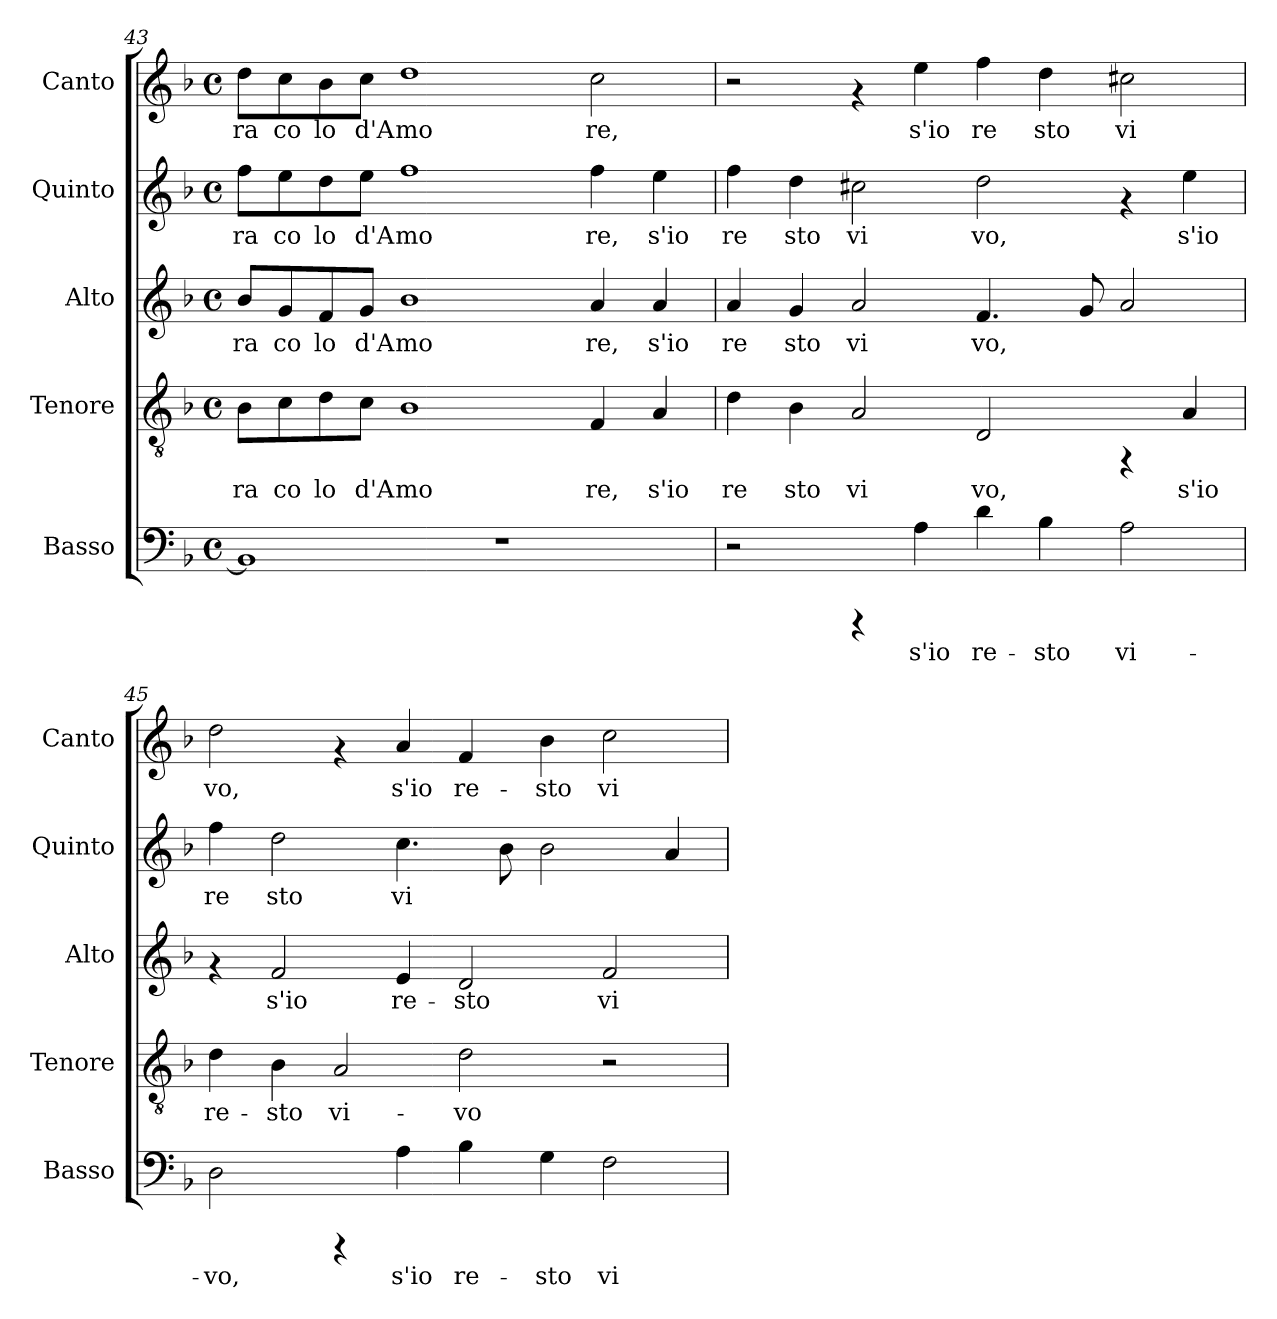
**kern	**text	**kern	**text	**kern	**text	**kern	**text	**kern	**text
*part5	*part5	*part4	*part4	*part3	*part3	*part2	*part2	*part1	*part1
*staff5	*staff5	*staff4	*staff4	*staff3	*staff3	*staff2	*staff2	*staff1	*staff1
*I"Basso	*	*I"Tenore	*	*I"Alto	*	*I"Quinto	*	*I"Canto	*
*I'Basso	*	*I'Tenore	*	*I'Alto	*	*I'Quinto	*	*I'Canto	*
*clefF4	*	*clefGv2	*	*clefG2	*	*clefG2	*	*clefG2	*
*k[b-]	*	*k[b-]	*	*k[b-]	*	*k[b-]	*	*k[b-]	*
*F:	*	*F:	*	*F:	*	*F:	*	*F:	*
*M4/4	*	*M4/4	*	*M4/4	*	*M4/4	*	*M4/4	*
*met(c)	*	*met(c)	*	*met(c)	*	*met(c)	*	*met(c)	*
=43	=43	=43	=43	=43	=43	=43	=43	=43	=43
!	!LO:LY:b	!	!LO:LY:b:cj	!	!LO:LY:b:cj	!	!LO:LY:b:cj	!	!LO:LY:b:cj
1BB-]	.	8B-\L	ra	8b-/L	ra	8ff\L	ra	8dd\L	ra
!	!	!	!LO:LY:b:cj	!	!LO:LY:b:cj	!	!LO:LY:b:cj	!	!LO:LY:b:cj
.	.	8c\	co	8g/	co	8ee\	co	8cc\	co
!	!	!	!LO:LY:b:cj	!	!LO:LY:b:cj	!	!LO:LY:b:cj	!	!LO:LY:b:cj
.	.	8d\	lo	8f/	lo	8dd\	lo	8b-\	lo
!	!	!	!LO:LY:b:cj	!	!LO:LY:b:cj	!	!LO:LY:b:cj	!	!LO:LY:b:cj
.	.	8c\J	d'A	8g/J	d'A	8ee\J	d'A	8cc\J	d'A
!	!	!	!LO:LY:b:cj	!	!LO:LY:b:cj	!	!LO:LY:b:cj	!	!LO:LY:b:cj
.	.	1B-	mo	1b-	mo	1ff	mo	1dd	mo
1r	.	.	.	.	.	.	.	.	.
!	!	!	!LO:LY:b:cj	!	!LO:LY:b:cj	!	!LO:LY:b:cj	!	!LO:LY:b:cj
.	.	4F/	re,	4a/	re,	4ff\	re,	2cc\	re,
!	!	!	!LO:LY:b:cj	!	!LO:LY:b:cj	!	!LO:LY:b:cj	!	!
.	.	4A/	s'io	4a/	s'io	4ee\	s'io	.	.
=44	=44	=44	=44	=44	=44	=44	=44	=44	=44
!	!	!	!LO:LY:b:cj	!	!LO:LY:b:cj	!	!LO:LY:b:cj	!	!
2r	.	4d\	re	4a/	re	4ff\	re	2r	.
!	!	!	!LO:LY:b:cj	!	!LO:LY:b:cj	!	!LO:LY:b:cj	!	!
.	.	4B-\	sto	4g/	sto	4dd\	sto	.	.
!	!	!	!LO:LY:b:cj	!	!LO:LY:b:cj	!	!LO:LY:b:cj	!	!
4rCCC	.	2A/	vi	2a/	vi	2cc#X\	vi	4rf	.
!	!LO:LY:b	!	!	!	!	!	!	!	!LO:LY:b:cj
4A\	s'io	.	.	.	.	.	.	4ee\	s'io
!	!LO:LY:b	!	!LO:LY:b:cj	!	!LO:LY:b:cj	!	!LO:LY:b:cj	!	!LO:LY:b:cj
4d\	re-	2D/	vo,	4.f/	vo,	2dd\	vo,	4ff\	re
!	!LO:LY:b	!	!	!	!	!	!	!	!LO:LY:b:cj
4B-\	-sto	.	.	.	.	.	.	4dd\	sto
!	!	!	!	!	!LO:LY:b:cj	!	!	!	!
.	.	.	.	8g/	.	.	.	.	.
!	!LO:LY:b	!	!	!	!LO:LY:b:cj	!	!	!	!LO:LY:b:cj
2A\	vi-	4rFF	.	2a/	.	4rf	.	2cc#X\	vi
!	!	!	!LO:LY:b:cj	!	!	!	!LO:LY:b:cj	!	!
.	.	4A/	s'io	.	.	4ee\	s'io	.	.
!!LO:PB:g=z
=45	=45	=45	=45	=45	=45	=45	=45	=45	=45
!	!LO:LY:b	!	!LO:LY:b:cj	!	!	!	!LO:LY:b:cj	!	!LO:LY:b:cj
2D\	-vo,	4d\	re-	4rf	.	4ff\	re	2dd\	vo,
!	!	!	!LO:LY:b:cj	!	!LO:LY:b:cj	!	!LO:LY:b:cj	!	!
.	.	4B-\	-sto	2f/	s'io	2dd\	sto	.	.
!	!	!	!LO:LY:b:cj	!	!	!	!	!	!
4rCCC	.	2A/	vi-	.	.	.	.	4rf	.
!	!LO:LY:b	!	!	!	!LO:LY:b:cj	!	!LO:LY:b:cj	!	!LO:LY:b:cj
4A\	s'io	.	.	4e/	re-	4.cc\	vi	4a/	s'io
!	!LO:LY:b	!	!LO:LY:b:cj	!	!LO:LY:b:cj	!	!	!	!LO:LY:b:cj
4B-\	re-	2d\	-vo	2d/	-sto	.	.	4f/	re-
!	!	!	!	!	!	!	!LO:LY:b:cj	!	!
.	.	.	.	.	.	8b-\	.	.	.
!	!LO:LY:b	!	!	!	!	!	!LO:LY:b:cj	!	!LO:LY:b:cj
4G\	-sto	.	.	.	.	2b-\	.	4b-\	-sto
!	!LO:LY:b	!	!	!	!LO:LY:b:cj	!	!	!	!LO:LY:b:cj
2F\	vi-	2r	.	2f/	vi-	.	.	2cc\	vi-
!	!	!	!	!	!	!	!LO:LY:b:cj	!	!
.	.	.	.	.	.	4a/	.	.	.
=	=	=	=	=	=	=	=	=	=
*-	*-	*-	*-	*-	*-	*-	*-	*-	*-
